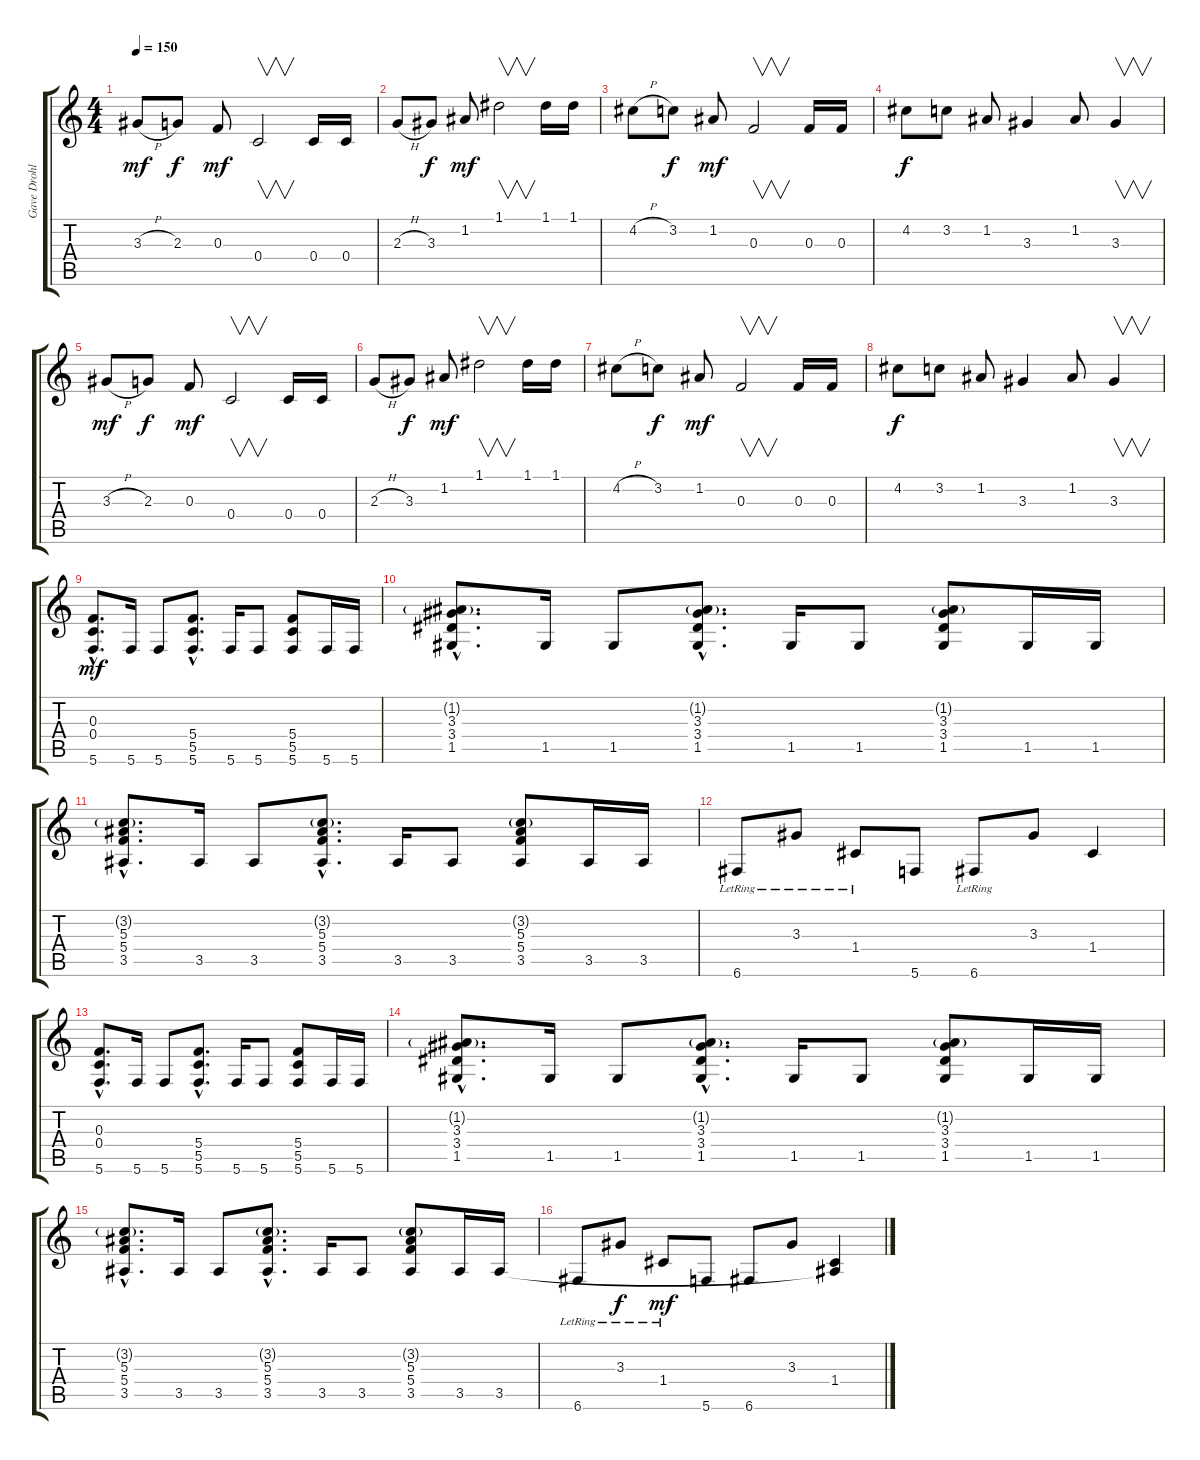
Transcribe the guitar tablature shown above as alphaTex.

\track ("Gave Drohl" "Gave Drohl") {instrument distortionguitar}
\staff {score tabs}
\tuning (D4 A3 F3 C3 G2 C2) {hide}
\ts (4 4)
\tempo 150
\clef g2
\ks c
3.3{h}.8{dy mf} 2.3.8{dy f} 0.3.8{dy mf} 0.4.2{v} 0.4.16 0.4.16 |
2.3{h}.8 3.3.8{dy f} 1.2.8{dy mf} 1.1.2{v} 1.1.16 1.1.16 |
4.2{h}.8 3.2.8{dy f} 1.2.8{dy mf} 0.3.2{v} 0.3.16 0.3.16 |
4.2.8{dy f} 3.2.8 1.2.8 3.3.4 1.2.8 3.3.4{v} |
3.3{h}.8{dy mf} 2.3.8{dy f} 0.3.8{dy mf} 0.4.2{v} 0.4.16 0.4.16 |
2.3{h}.8 3.3.8{dy f} 1.2.8{dy mf} 1.1.2{v} 1.1.16 1.1.16 |
4.2{h}.8 3.2.8{dy f} 1.2.8{dy mf} 0.3.2{v} 0.3.16 0.3.16 |
4.2.8{dy f} 3.2.8 1.2.8 3.3.4 1.2.8 3.3.4{v} |
(0.3{hac} 0.4{hac} 5.6{hac}).8{d dy mf} 5.6.16 5.6.8 (5.4{hac} 5.5{hac} 5.6{hac}).8{d} 5.6.16 5.6.8 (5.4 5.5 5.6).8 5.6.16 5.6.16 |
(1.2{g hac} 3.3{hac} 3.4{hac} 1.5{hac}).8{d} 1.5.16 1.5.8 (1.2{g hac} 3.3{hac} 3.4{hac} 1.5{hac}).8{d} 1.5.16 1.5.8 (1.2{g} 3.3 3.4 1.5).8 1.5.16 1.5.16 |
(3.2{g hac} 5.3{hac} 5.4{hac} 3.5{hac}).8{d} 3.5.16 3.5.8 (3.2{g hac} 5.3{hac} 5.4{hac} 3.5{hac}).8{d} 3.5.16 3.5.8 (3.2{g} 5.3 5.4 3.5).8 3.5.16 3.5.16 |
6.6{lr}.8 3.3{lr}.8 1.4{lr}.8 5.6.8 6.6{lr}.8 3.3.8 1.4.4 |
(0.3{hac} 0.4{hac} 5.6{hac}).8{d} 5.6.16 5.6.8 (5.4{hac} 5.5{hac} 5.6{hac}).8{d} 5.6.16 5.6.8 (5.4 5.5 5.6).8 5.6.16 5.6.16 |
(1.2{g hac} 3.3{hac} 3.4{hac} 1.5{hac}).8{d} 1.5.16 1.5.8 (1.2{g hac} 3.3{hac} 3.4{hac} 1.5{hac}).8{d} 1.5.16 1.5.8 (1.2{g} 3.3 3.4 1.5).8 1.5.16 1.5.16 |
(3.2{g hac} 5.3{hac} 5.4{hac} 3.5{hac}).8{d} 3.5.16 3.5.8 (3.2{g hac} 5.3{hac} 5.4{hac} 3.5{hac}).8{d} 3.5.16 3.5.8 (3.2{g} 5.3 5.4 3.5).8 3.5.16 3.5.16 |
6.6{lr}.8 3.3{lr}.8{dy f} 1.4{lr}.8{dy mf} 5.6.8 6.6.8 3.3.8 (1.4 3.5{t}).4
